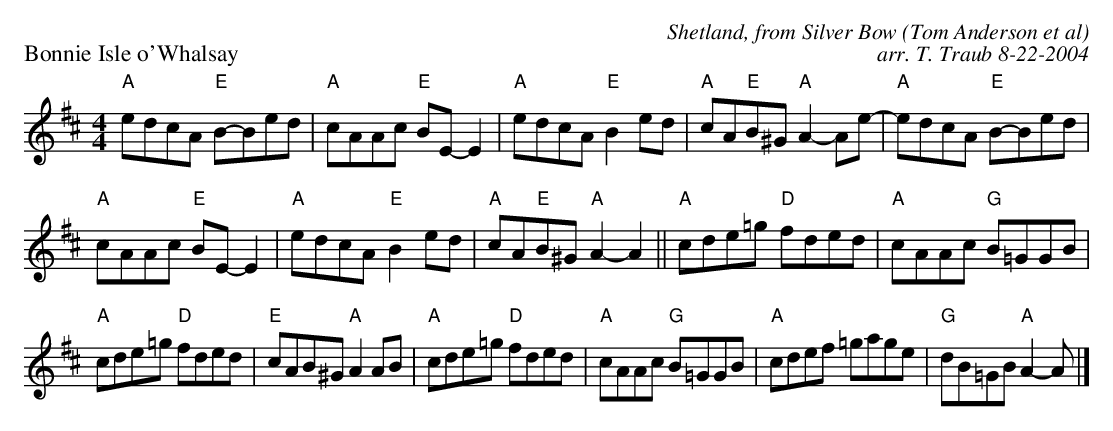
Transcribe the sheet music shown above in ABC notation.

X:1
P: Bonnie Isle o'Whalsay
C: Shetland, from Silver Bow (Tom Anderson et al)
C: arr. T. Traub 8-22-2004
M: 4/4
L: 1/8
K: D
"A"edcA "E"B-Bed|"A"cAAc "E"BE-E2|"A"edcA "E"B2 ed |"A"cA"E"B^G "A"A2-Ae-|"A"edcA "E"B-Bed|
"A"cAAc "E"BE-E2|"A"edcA "E"B2 ed |"A"cA"E"B^G "A"A2-A2|| "A"cde=g "D"fded|"A"cAAc "G"B=GGB|
"A"cde=g "D"fded|"E"cAB^G "A"A2 AB|"A"cde=g "D"fded|"A"cAAc "G"B=GGB|"A"cdef =gage|"G"dB=GB "A"A2-A |]
